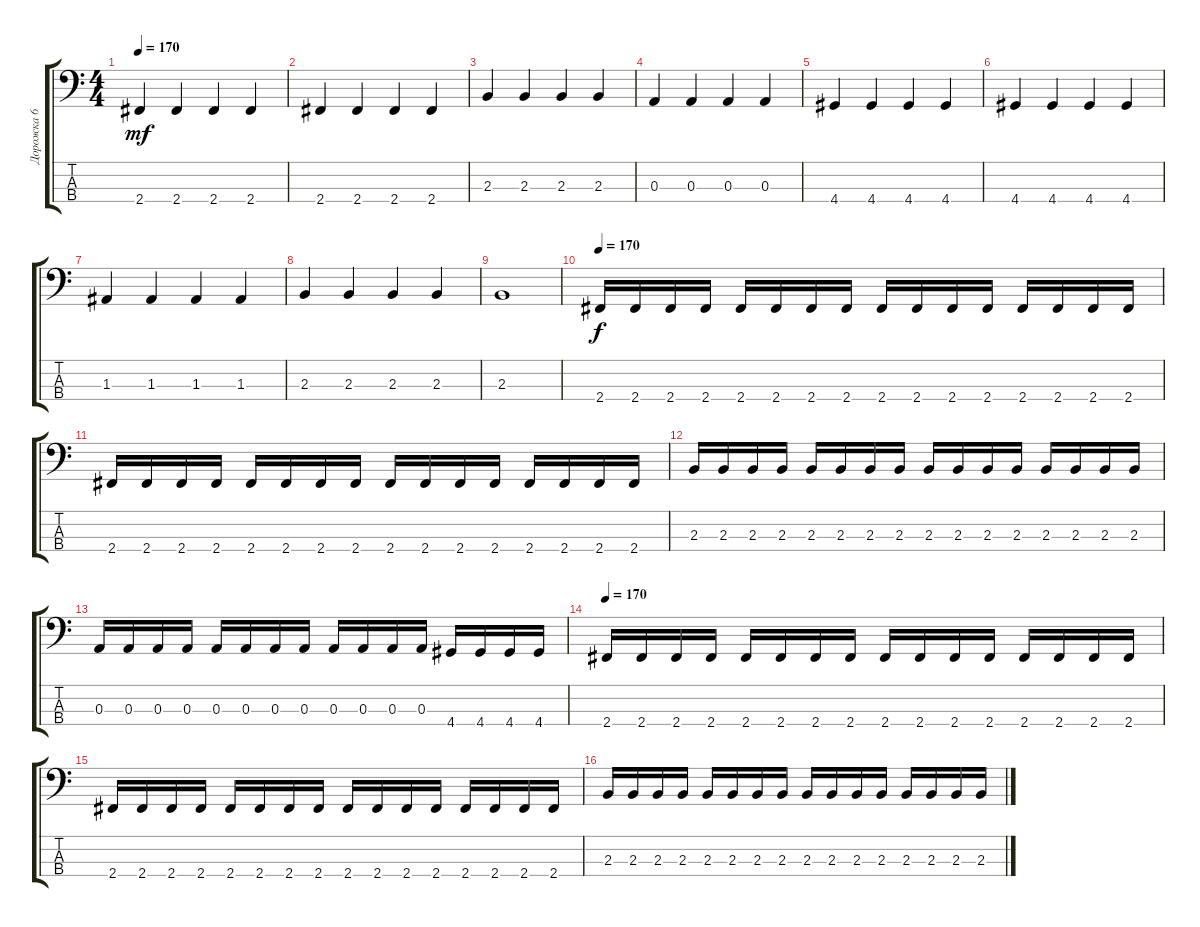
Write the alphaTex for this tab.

\track ("Дорожка 6" "Дорожка 6") {instrument electricbasspick}
\staff {score tabs}
\tuning (G2 D2 A1 E1) {hide}
\ts (4 4)
\tempo 170
\clef f4
\ks c
2.4.4{dy mf} 2.4.4 2.4.4 2.4.4 |
2.4.4 2.4.4 2.4.4 2.4.4 |
2.3.4 2.3.4 2.3.4 2.3.4 |
0.3.4 0.3.4 0.3.4 0.3.4 |
4.4.4 4.4.4 4.4.4 4.4.4 |
4.4.4 4.4.4 4.4.4 4.4.4 |
1.3.4 1.3.4 1.3.4 1.3.4 |
2.3.4 2.3.4 2.3.4 2.3.4 |
2.3.1 |
\tempo 170
2.4.16{dy f} 2.4.16 2.4.16 2.4.16 2.4.16 2.4.16 2.4.16 2.4.16 2.4.16 2.4.16 2.4.16 2.4.16 2.4.16 2.4.16 2.4.16 2.4.16 |
2.4.16 2.4.16 2.4.16 2.4.16 2.4.16 2.4.16 2.4.16 2.4.16 2.4.16 2.4.16 2.4.16 2.4.16 2.4.16 2.4.16 2.4.16 2.4.16 |
2.3.16 2.3.16 2.3.16 2.3.16 2.3.16 2.3.16 2.3.16 2.3.16 2.3.16 2.3.16 2.3.16 2.3.16 2.3.16 2.3.16 2.3.16 2.3.16 |
0.3.16 0.3.16 0.3.16 0.3.16 0.3.16 0.3.16 0.3.16 0.3.16 0.3.16 0.3.16 0.3.16 0.3.16 4.4.16 4.4.16 4.4.16 4.4.16 |
\tempo 170
2.4.16 2.4.16 2.4.16 2.4.16 2.4.16 2.4.16 2.4.16 2.4.16 2.4.16 2.4.16 2.4.16 2.4.16 2.4.16 2.4.16 2.4.16 2.4.16 |
2.4.16 2.4.16 2.4.16 2.4.16 2.4.16 2.4.16 2.4.16 2.4.16 2.4.16 2.4.16 2.4.16 2.4.16 2.4.16 2.4.16 2.4.16 2.4.16 |
2.3.16 2.3.16 2.3.16 2.3.16 2.3.16 2.3.16 2.3.16 2.3.16 2.3.16 2.3.16 2.3.16 2.3.16 2.3.16 2.3.16 2.3.16 2.3.16
